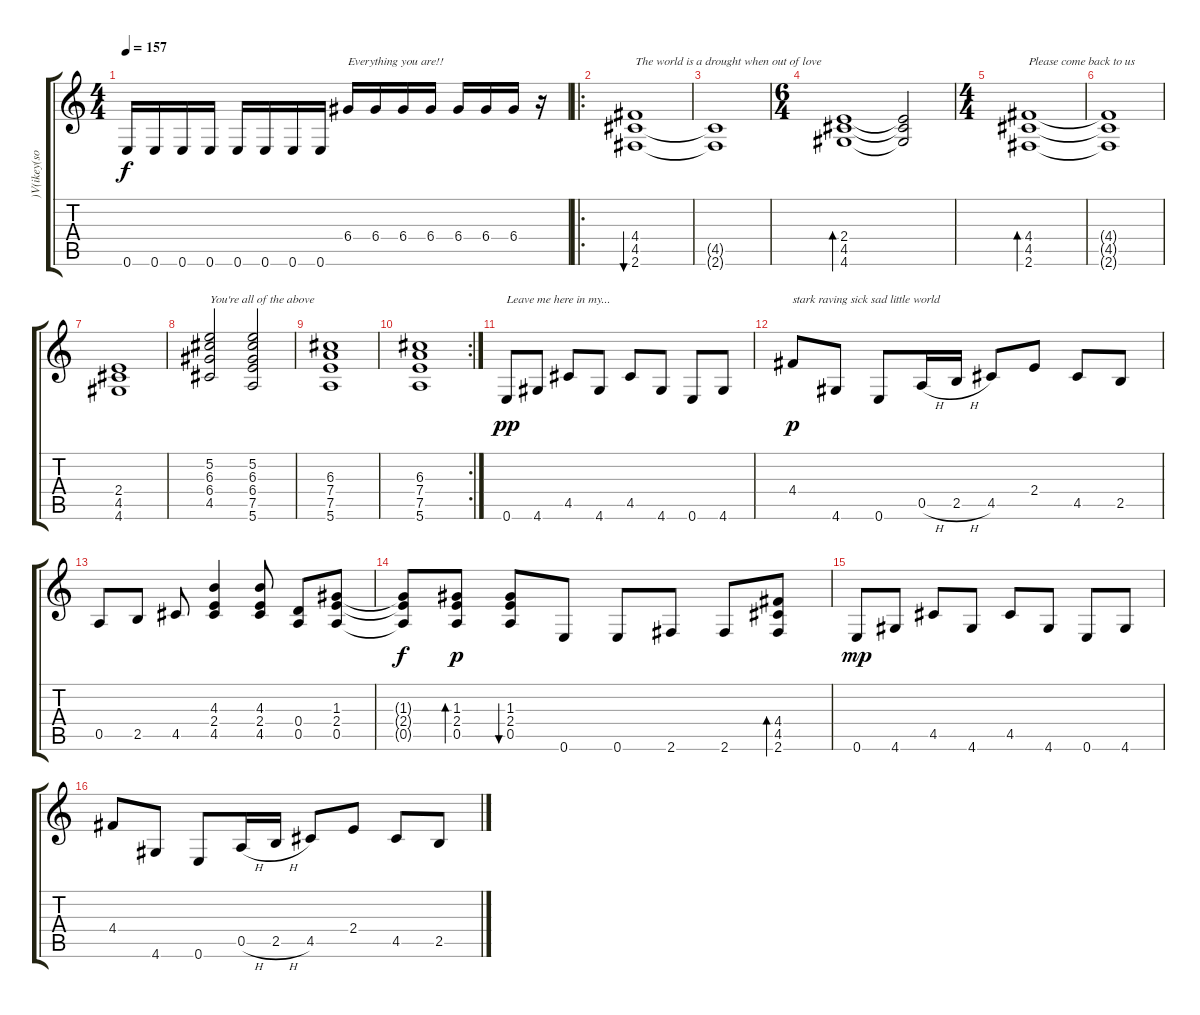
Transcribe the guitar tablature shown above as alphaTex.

\track (")V(ikey(solo)" ")V(ikey(so") {instrument electricguitarjazz}
\staff {score tabs}
\tuning (E4 B3 G3 D3 A2 E2) {hide}
\ts (4 4)
\tempo 157
\clef g2
\ks c
0.6.16{dy f} 0.6.16 0.6.16 0.6.16 0.6.16 0.6.16 0.6.16 0.6.16 6.4.16{txt "Everything you are!!"} 6.4.16 6.4.16 6.4.16 6.4.16 6.4.16 6.4.16 r.16 |
\ro
(4.4 4.5 2.6).1{bu 60 txt "The world is a drought when out of love" instrument electricguitarjazz} |
(4.5{t} 2.6{t}).1 |
\ts (6 4)
(2.4 4.5 4.6).1{bd 480} (2.4{t} 4.5{t} 4.6{t}).2 |
\ts (4 4)
(4.4 4.5 2.6).1{bd 480 txt "Please come back to us"} |
(4.4{t} 4.5{t} 2.6{t}).1 |
(2.4 4.5 4.6).1 |
(5.2 6.3 6.4 4.5).2{txt "You're all of the above"} (5.2 6.3 6.4 7.5 5.6).2 |
(6.3 7.4 7.5 5.6).1 |
\rc 2
(6.3 7.4 7.5 5.6).1 |
0.6.8{txt "Leave me here in my..." dy pp} 4.6.8 4.5.8 4.6.8 4.5.8 4.6.8 0.6.8 4.6.8 |
4.4.8{txt "stark raving sick sad little world" dy p} 4.6.8 0.6.8 0.5{h}.16 2.5{h}.16 4.5.8 2.4.8 4.5.8 2.5.8 |
0.5.8 2.5.8 4.5.8 (4.3 2.4 4.5).4 (4.3 2.4 4.5).8 (0.4 0.5).8 (1.3 2.4 0.5).8 |
(1.3{t} 2.4{t} 0.5{t}).8{dy f} (1.3 2.4 0.5).8{bd 480 dy p} (1.3 2.4 0.5).8{bu 480} 0.6.8 0.6.8 2.6.8 2.6.8 (4.4 4.5 2.6).8{bd 480} |
0.6.8{dy mp} 4.6.8 4.5.8 4.6.8 4.5.8 4.6.8 0.6.8 4.6.8 |
4.4.8 4.6.8 0.6.8 0.5{h}.16 2.5{h}.16 4.5.8 2.4.8 4.5.8 2.5.8
